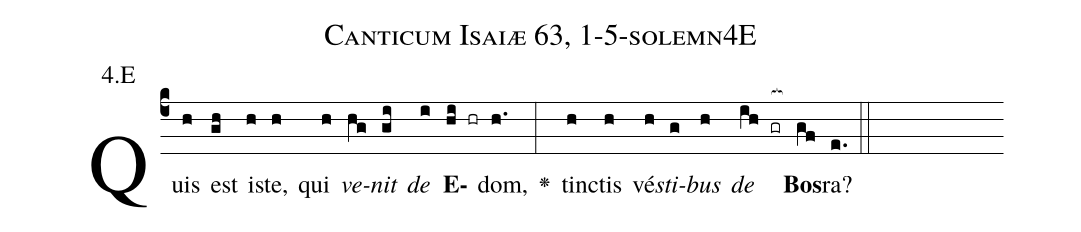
name: Canticum Isaiæ 63, 1-5-solemn4E;
annotation: 4.E;
%%
(c4)Quis(h) est(gh) i(h)ste,(h) qui(h) <i>ve</i>(hg)<i>nit</i>(gi) <i>de</i>(i) <b>E</b>(hi hr)dom,(h.) <v>\greheightstar</v>(:) tin(h)ctis(h) vé(h)<i>sti</i>(g)<i>bus</i>(h) <i>de</i>(ih gr[ocb:1{]) <b>Bos</b>(gf[ocb:0}])ra?(e.) (::)


%E(h) u(g) o(h) u(ih) a(gf) e.(e.) (::)
